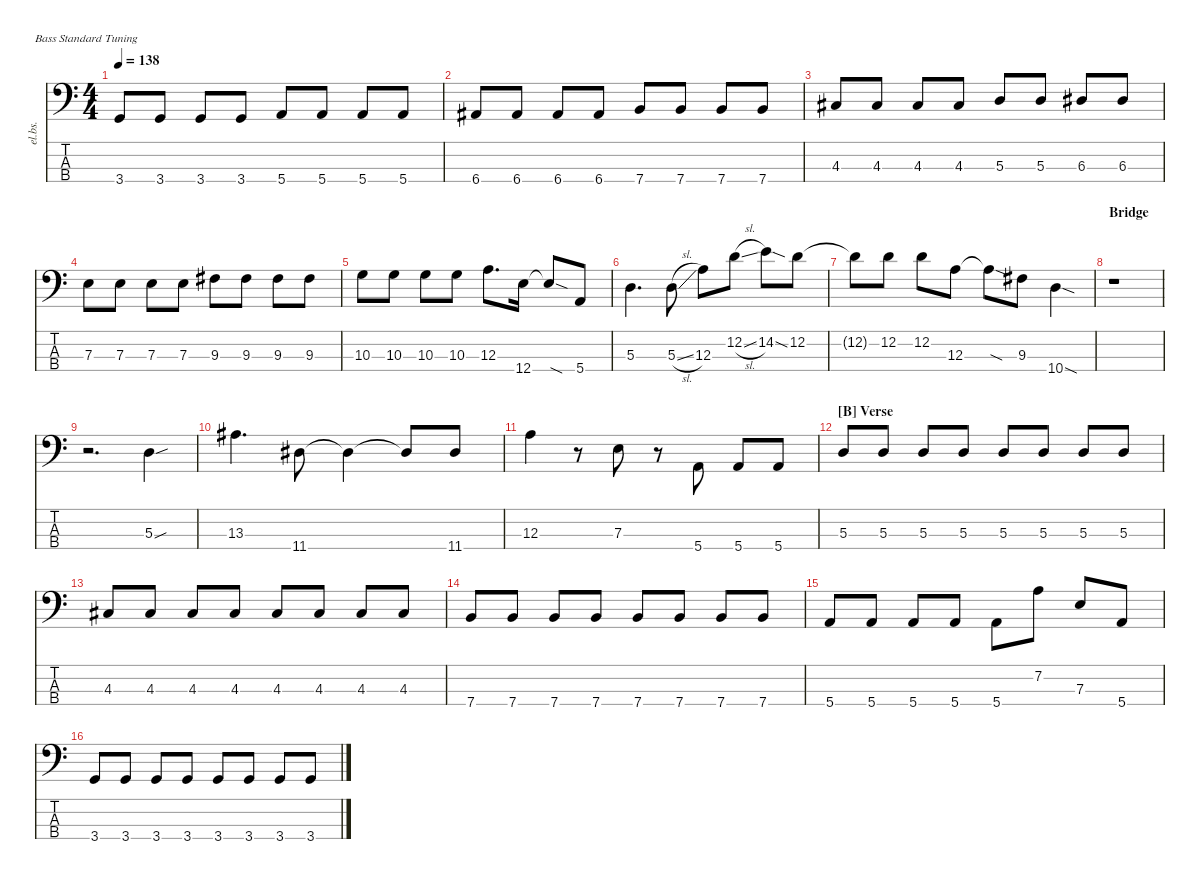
\defaultSystemsLayout 4
\hideDynamics
\bracketExtendMode nobrackets
\track ("Electric Bass" "el.bs.") {mute instrument electricbassfinger}
\staff {score tabs}
\tuning (G2 D2 A1 E1)
\ts (4 4)
\tempo 138
\clef f4
\ks c
3.4.8{dy mf beam Up} 3.4.8{beam Up} 3.4.8{beam Up} 3.4.8{beam Up} 5.4.8{beam Up} 5.4.8{beam Up} 5.4.8{beam Up} 5.4.8{beam Up} |
6.4{acc #}.8{beam Up} 6.4{acc #}.8{beam Up} 6.4{acc #}.8{beam Up} 6.4{acc #}.8{beam Up} 7.4.8{beam Up} 7.4.8{beam Up} 7.4.8{beam Up} 7.4.8{beam Up} |
4.3{acc #}.8{beam Up} 4.3{acc #}.8{beam Up} 4.3{acc #}.8{beam Up} 4.3{acc #}.8{beam Up} 5.3.8{beam Up} 5.3.8{beam Up} 6.3{acc #}.8{beam Up} 6.3{acc #}.8{beam Up} |
7.3.8{beam Down} 7.3.8{beam Down} 7.3.8{beam Down} 7.3.8{beam Down} 9.3{acc #}.8{beam Down} 9.3{acc #}.8{beam Down} 9.3{acc #}.8{beam Down} 9.3{acc #}.8{beam Down} |
10.3.8{beam Down} 10.3.8{beam Down} 10.3.8{beam Down} 10.3.8{beam Down} 12.3.8{d beam Down} 12.4.16{beam Down} 12.4{sod t}.8{beam Up} 5.4.8{beam Up} |
5.3.4{d beam Down} 5.3{sl}.8{beam Down} 12.3.8{beam Down} 12.2{sl}.8{beam Down} 14.2{sod}.8{beam Down} 12.2.8{beam Down} |
12.2{t}.8{beam Down} 12.2.8{beam Down} 12.2.8{beam Down} 12.3.8{beam Down} 12.3{sod t}.8{beam Down} 9.3{acc #}.8{beam Down} 10.4{sod}.4{beam Down} |
\section ("" "Bridge")
r.1{beam Down} |
r.2{d beam Down} 5.3{sou}.4{beam Down} |
13.3{acc #}.4{d beam Down} 11.4{acc #}.8{beam Down} 11.4{t acc #}.4{beam Down} 11.4{t acc #}.8{beam Up} 11.4{acc #}.8{beam Up} |
12.3.4{beam Down} r.8{beam Down} 7.3.8{beam Down} r.8{beam Down} 5.4.8{beam Up} 5.4.8{beam Up} 5.4.8{beam Up} |
\section ("B" "Verse")
5.3.8{beam Up} 5.3.8{beam Up} 5.3.8{beam Up} 5.3.8{beam Up} 5.3.8{beam Up} 5.3.8{beam Up} 5.3.8{beam Up} 5.3.8{beam Up} |
4.3{acc #}.8{beam Up} 4.3{acc #}.8{beam Up} 4.3{acc #}.8{beam Up} 4.3{acc #}.8{beam Up} 4.3{acc #}.8{beam Up} 4.3{acc #}.8{beam Up} 4.3{acc #}.8{beam Up} 4.3{acc #}.8{beam Up} |
7.4.8{beam Up} 7.4.8{beam Up} 7.4.8{beam Up} 7.4.8{beam Up} 7.4.8{beam Up} 7.4.8{beam Up} 7.4.8{beam Up} 7.4.8{beam Up} |
5.4.8{beam Up} 5.4.8{beam Up} 5.4.8{beam Up} 5.4.8{beam Up} 5.4.8{beam Down} 7.2.8{beam Down} 7.3.8{beam Up} 5.4.8{beam Up} |
3.4.8{beam Up} 3.4.8{beam Up} 3.4.8{beam Up} 3.4.8{beam Up} 3.4.8{beam Up} 3.4.8{beam Up} 3.4.8{beam Up} 3.4.8{beam Up}
